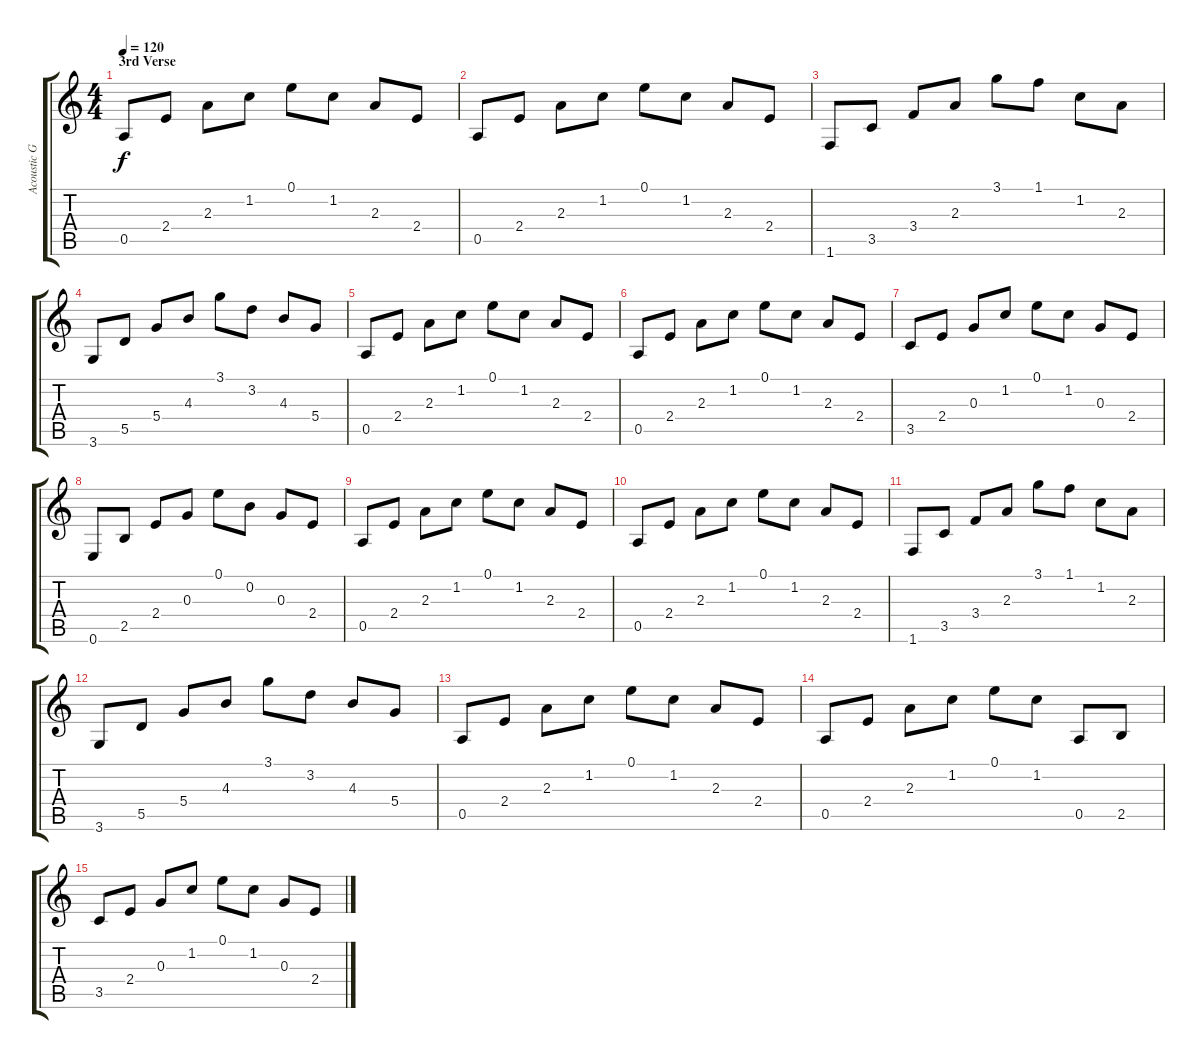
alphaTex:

\track ("Acoustic Guitar 1" "Acoustic G") {instrument acousticguitarsteel}
\staff {score tabs}
\tuning (E4 B3 G3 D3 A2 E2) {hide}
\ts (4 4)
\section ("" "3rd Verse")
\tempo 120
\clef g2
\ks c
0.5.8{dy f} 2.4.8 2.3.8 1.2.8 0.1.8 1.2.8 2.3.8 2.4.8 |
0.5.8 2.4.8 2.3.8 1.2.8 0.1.8 1.2.8 2.3.8 2.4.8 |
1.6.8 3.5.8 3.4.8 2.3.8 3.1.8 1.1.8 1.2.8 2.3.8 |
3.6.8 5.5.8 5.4.8 4.3.8 3.1.8 3.2.8 4.3.8 5.4.8 |
0.5.8 2.4.8 2.3.8 1.2.8 0.1.8 1.2.8 2.3.8 2.4.8 |
0.5.8 2.4.8 2.3.8 1.2.8 0.1.8 1.2.8 2.3.8 2.4.8 |
3.5.8 2.4.8 0.3.8 1.2.8 0.1.8 1.2.8 0.3.8 2.4.8 |
0.6.8 2.5.8 2.4.8 0.3.8 0.1.8 0.2.8 0.3.8 2.4.8 |
0.5.8 2.4.8 2.3.8 1.2.8 0.1.8 1.2.8 2.3.8 2.4.8 |
0.5.8 2.4.8 2.3.8 1.2.8 0.1.8 1.2.8 2.3.8 2.4.8 |
1.6.8 3.5.8 3.4.8 2.3.8 3.1.8 1.1.8 1.2.8 2.3.8 |
3.6.8 5.5.8 5.4.8 4.3.8 3.1.8 3.2.8 4.3.8 5.4.8 |
0.5.8 2.4.8 2.3.8 1.2.8 0.1.8 1.2.8 2.3.8 2.4.8 |
0.5.8 2.4.8 2.3.8 1.2.8 0.1.8 1.2.8 0.5.8 2.5.8 |
3.5.8 2.4.8 0.3.8 1.2.8 0.1.8 1.2.8 0.3.8 2.4.8
